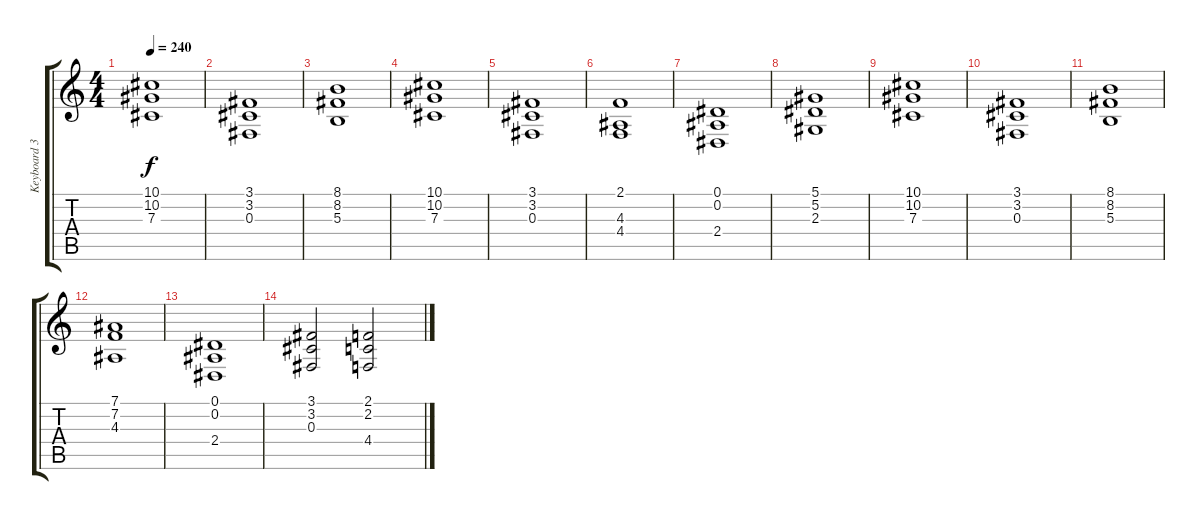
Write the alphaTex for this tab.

\track ("Keyboard 3" "Keyboard 3") {instrument stringensemble1}
\staff {score tabs}
\tuning (Eb4 Bb3 Gb3 Db3 Ab2 Eb2) {hide}
\ts (4 4)
\tempo 240
\clef g2
\ks c
(10.1 10.2 7.3).1{dy f} |
(3.1 3.2 0.3).1 |
(8.1 8.2 5.3).1 |
(10.1 10.2 7.3).1 |
(3.1 3.2 0.3).1 |
(2.1 4.3 4.4).1 |
(0.1 0.2 2.4).1 |
(5.1 5.2 2.3).1 |
(10.1 10.2 7.3).1 |
(3.1 3.2 0.3).1 |
(8.1 8.2 5.3).1 |
(7.1 7.2 4.3).1 |
(0.1 0.2 2.4).1 |
(3.1 3.2 0.3).2 (2.1 2.2 4.4).2
